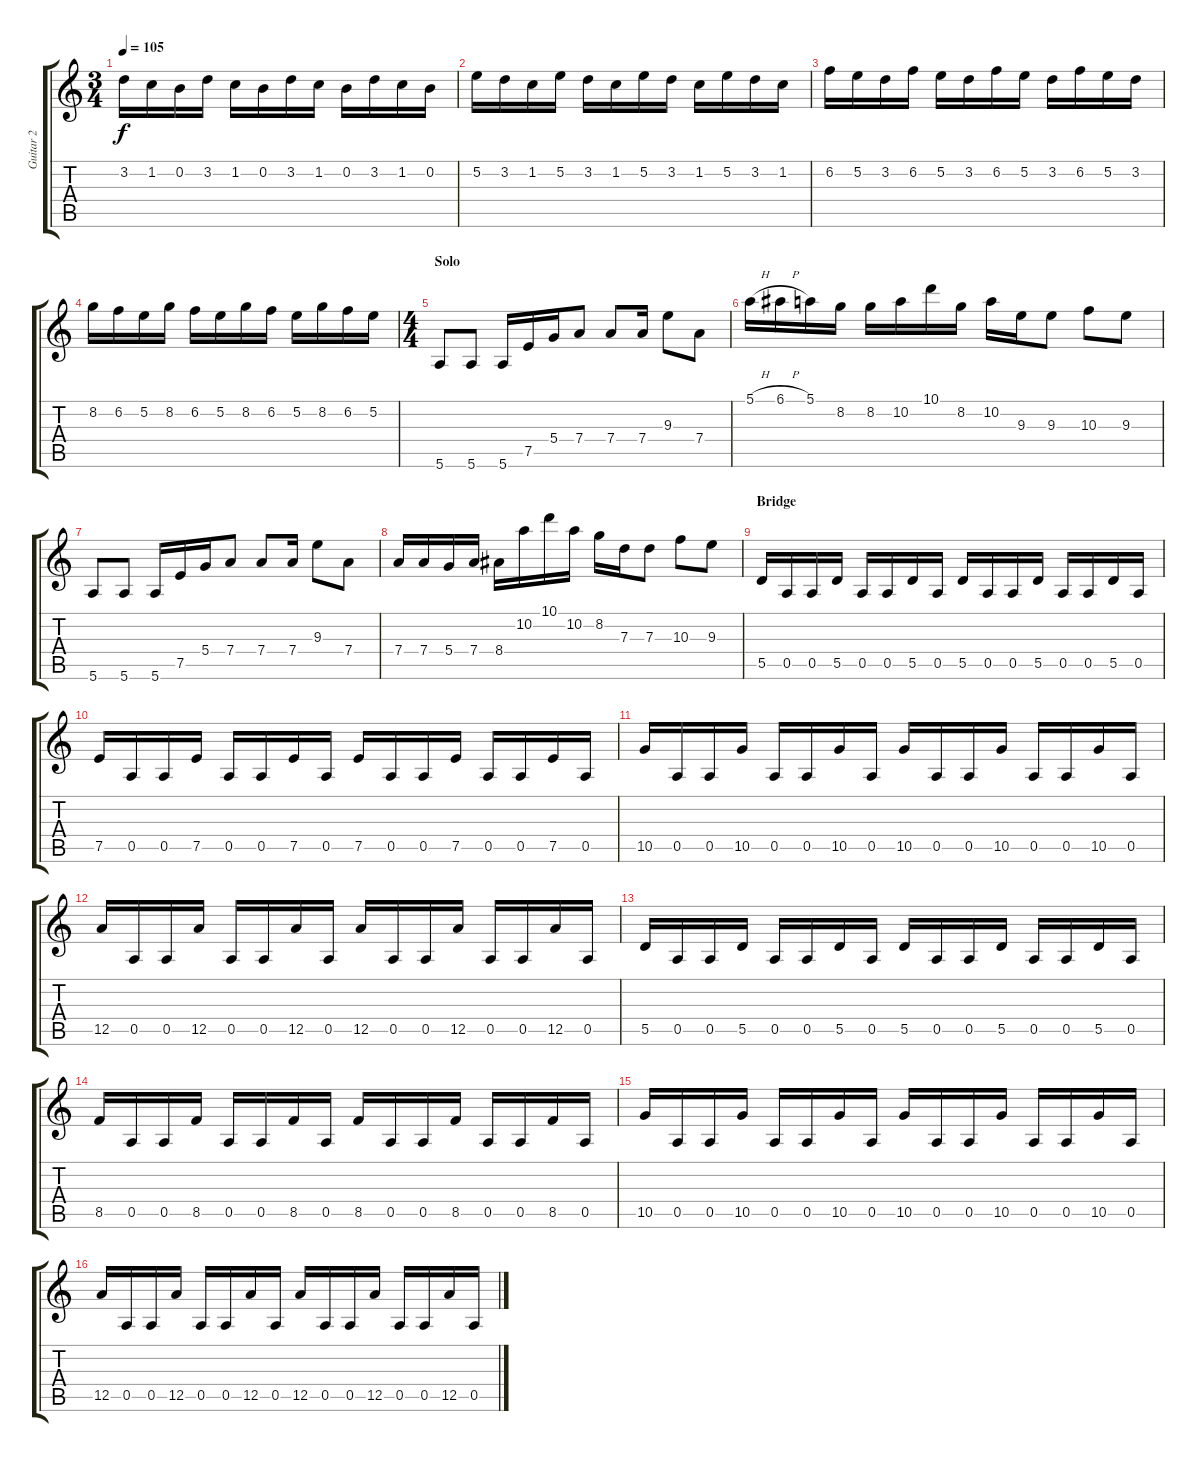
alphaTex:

\track ("Guitar 2" "Guitar 2") {instrument overdrivenguitar}
\staff {score tabs}
\tuning (E4 B3 G3 D3 A2 E2) {hide}
\ts (3 4)
\tempo 105
\clef g2
\ks c
3.2.16{dy f} 1.2.16 0.2.16 3.2.16 1.2.16 0.2.16 3.2.16 1.2.16 0.2.16 3.2.16 1.2.16 0.2.16 |
5.2.16 3.2.16 1.2.16 5.2.16 3.2.16 1.2.16 5.2.16 3.2.16 1.2.16 5.2.16 3.2.16 1.2.16 |
6.2.16 5.2.16 3.2.16 6.2.16 5.2.16 3.2.16 6.2.16 5.2.16 3.2.16 6.2.16 5.2.16 3.2.16 |
8.2.16 6.2.16 5.2.16 8.2.16 6.2.16 5.2.16 8.2.16 6.2.16 5.2.16 8.2.16 6.2.16 5.2.16 |
\ts (4 4)
\section ("" "Solo")
5.6.8{volume 15 balance 8 instrument overdrivenguitar} 5.6.8 5.6.16 7.5.16 5.4.16 7.4.8 7.4.8 7.4.16 9.3.8 7.4.8 |
5.1{h}.16 6.1{h}.16 5.1.16 8.2.16 8.2.16 10.2.16 10.1.16 8.2.16 10.2.16 9.3.16 9.3.8 10.3.8 9.3.8 |
5.6.8 5.6.8 5.6.16 7.5.16 5.4.16 7.4.8 7.4.8 7.4.16 9.3.8 7.4.8 |
7.4.16 7.4.16 5.4.16 7.4.16 8.4.16 10.2.16 10.1.16 10.2.16 8.2.16 7.3.16 7.3.8 10.3.8 9.3.8 |
\section ("" "Bridge")
5.5.16{volume 15 balance 16 instrument distortionguitar} 0.5.16 0.5.16 5.5.16 0.5.16 0.5.16 5.5.16 0.5.16 5.5.16 0.5.16 0.5.16 5.5.16 0.5.16 0.5.16 5.5.16 0.5.16 |
7.5.16 0.5.16 0.5.16 7.5.16 0.5.16 0.5.16 7.5.16 0.5.16 7.5.16 0.5.16 0.5.16 7.5.16 0.5.16 0.5.16 7.5.16 0.5.16 |
10.5.16 0.5.16 0.5.16 10.5.16 0.5.16 0.5.16 10.5.16 0.5.16 10.5.16 0.5.16 0.5.16 10.5.16 0.5.16 0.5.16 10.5.16 0.5.16 |
12.5.16 0.5.16 0.5.16 12.5.16 0.5.16 0.5.16 12.5.16 0.5.16 12.5.16 0.5.16 0.5.16 12.5.16 0.5.16 0.5.16 12.5.16 0.5.16 |
5.5.16 0.5.16 0.5.16 5.5.16 0.5.16 0.5.16 5.5.16 0.5.16 5.5.16 0.5.16 0.5.16 5.5.16 0.5.16 0.5.16 5.5.16 0.5.16 |
8.5.16 0.5.16 0.5.16 8.5.16 0.5.16 0.5.16 8.5.16 0.5.16 8.5.16 0.5.16 0.5.16 8.5.16 0.5.16 0.5.16 8.5.16 0.5.16 |
10.5.16 0.5.16 0.5.16 10.5.16 0.5.16 0.5.16 10.5.16 0.5.16 10.5.16 0.5.16 0.5.16 10.5.16 0.5.16 0.5.16 10.5.16 0.5.16 |
12.5.16 0.5.16 0.5.16 12.5.16 0.5.16 0.5.16 12.5.16 0.5.16 12.5.16 0.5.16 0.5.16 12.5.16 0.5.16 0.5.16 12.5.16 0.5.16
